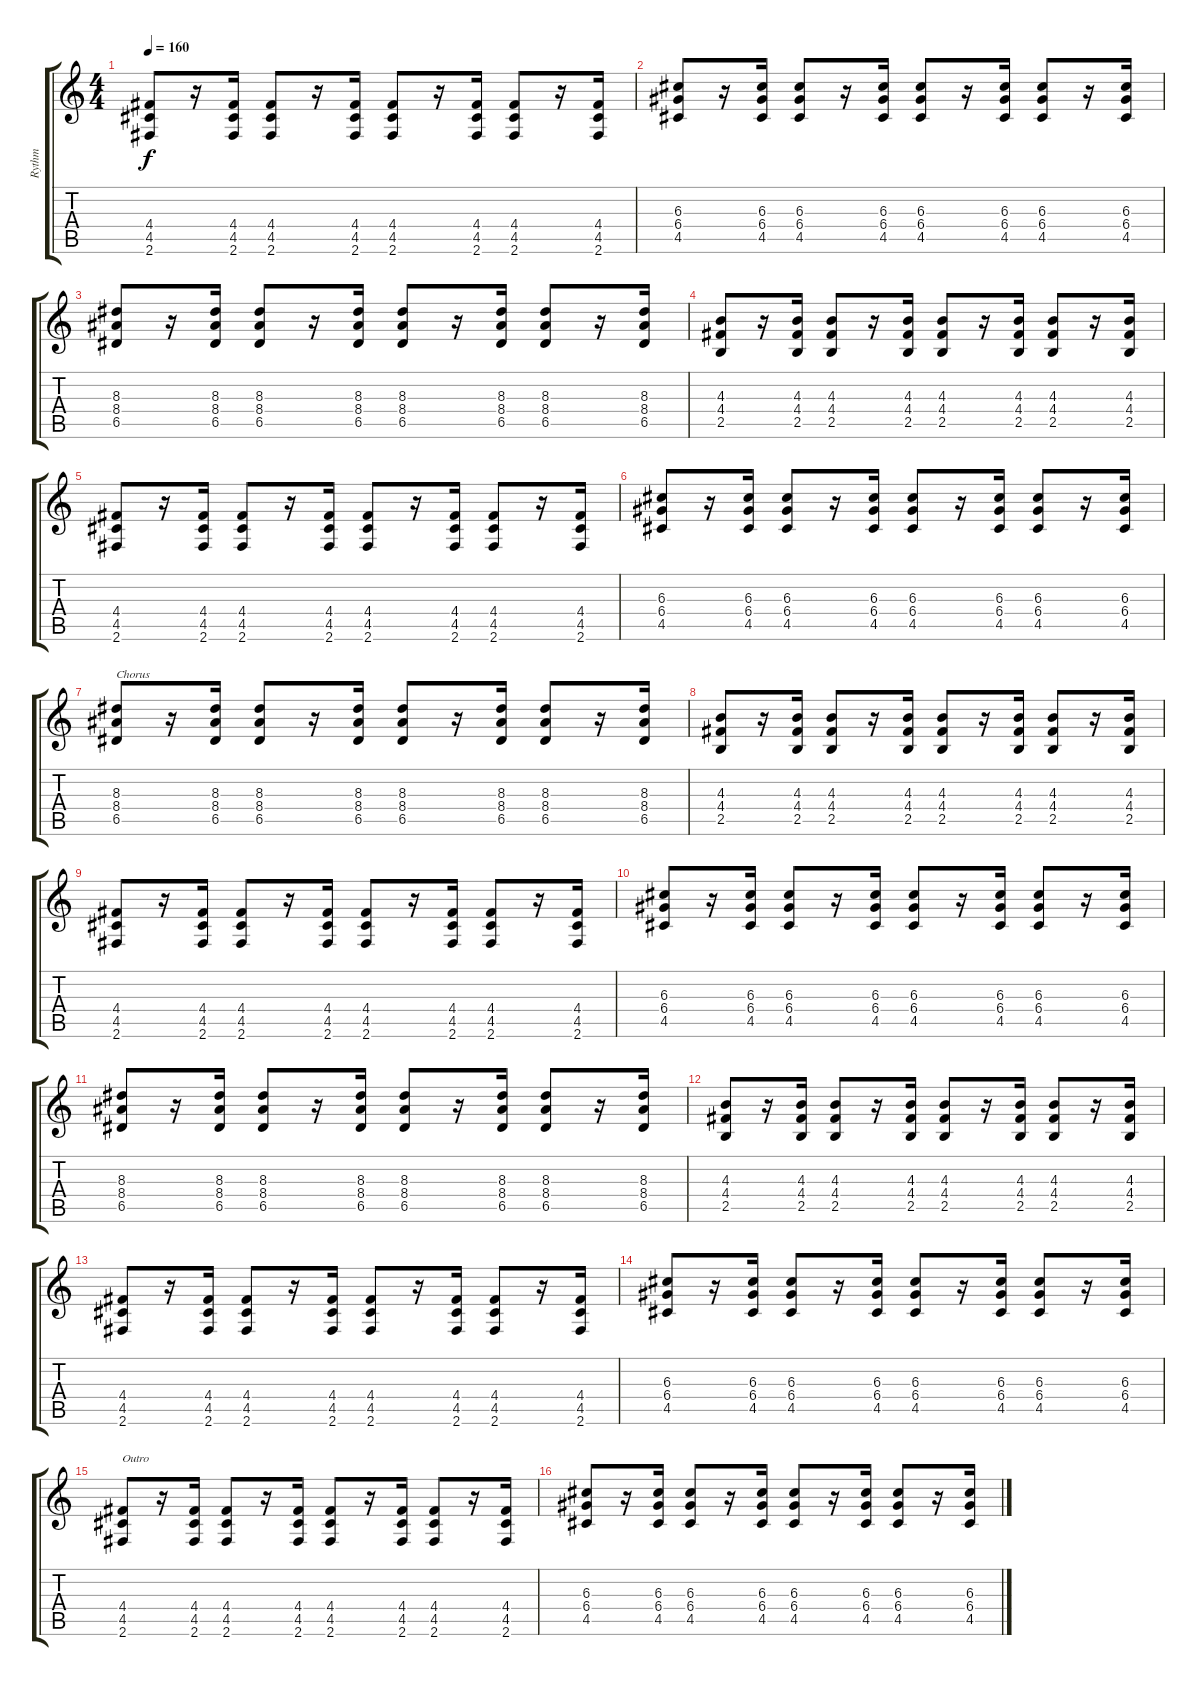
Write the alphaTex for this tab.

\track ("Rythm" "Rythm") {instrument distortionguitar}
\staff {score tabs}
\tuning (E4 B3 G3 D3 A2 E2) {hide}
\ts (4 4)
\tempo 160
\clef g2
\ks c
(4.4 4.5 2.6).8{dy f} r.16 (4.4 4.5 2.6).16 (4.4 4.5 2.6).8 r.16 (4.4 4.5 2.6).16 (4.4 4.5 2.6).8 r.16 (4.4 4.5 2.6).16 (4.4 4.5 2.6).8 r.16 (4.4 4.5 2.6).16 |
(6.3 6.4 4.5).8 r.16 (6.3 6.4 4.5).16 (6.3 6.4 4.5).8 r.16 (6.3 6.4 4.5).16 (6.3 6.4 4.5).8 r.16 (6.3 6.4 4.5).16 (6.3 6.4 4.5).8 r.16 (6.3 6.4 4.5).16 |
(8.3 8.4 6.5).8 r.16 (8.3 8.4 6.5).16 (8.3 8.4 6.5).8 r.16 (8.3 8.4 6.5).16 (8.3 8.4 6.5).8 r.16 (8.3 8.4 6.5).16 (8.3 8.4 6.5).8 r.16 (8.3 8.4 6.5).16 |
(4.3 4.4 2.5).8 r.16 (4.3 4.4 2.5).16 (4.3 4.4 2.5).8 r.16 (4.3 4.4 2.5).16 (4.3 4.4 2.5).8 r.16 (4.3 4.4 2.5).16 (4.3 4.4 2.5).8 r.16 (4.3 4.4 2.5).16 |
(4.4 4.5 2.6).8 r.16 (4.4 4.5 2.6).16 (4.4 4.5 2.6).8 r.16 (4.4 4.5 2.6).16 (4.4 4.5 2.6).8 r.16 (4.4 4.5 2.6).16 (4.4 4.5 2.6).8 r.16 (4.4 4.5 2.6).16 |
(6.3 6.4 4.5).8 r.16 (6.3 6.4 4.5).16 (6.3 6.4 4.5).8 r.16 (6.3 6.4 4.5).16 (6.3 6.4 4.5).8 r.16 (6.3 6.4 4.5).16 (6.3 6.4 4.5).8 r.16 (6.3 6.4 4.5).16 |
(8.3 8.4 6.5).8{txt "Chorus"} r.16 (8.3 8.4 6.5).16 (8.3 8.4 6.5).8 r.16 (8.3 8.4 6.5).16 (8.3 8.4 6.5).8 r.16 (8.3 8.4 6.5).16 (8.3 8.4 6.5).8 r.16 (8.3 8.4 6.5).16 |
(4.3 4.4 2.5).8 r.16 (4.3 4.4 2.5).16 (4.3 4.4 2.5).8 r.16 (4.3 4.4 2.5).16 (4.3 4.4 2.5).8 r.16 (4.3 4.4 2.5).16 (4.3 4.4 2.5).8 r.16 (4.3 4.4 2.5).16 |
(4.4 4.5 2.6).8 r.16 (4.4 4.5 2.6).16 (4.4 4.5 2.6).8 r.16 (4.4 4.5 2.6).16 (4.4 4.5 2.6).8 r.16 (4.4 4.5 2.6).16 (4.4 4.5 2.6).8 r.16 (4.4 4.5 2.6).16 |
(6.3 6.4 4.5).8 r.16 (6.3 6.4 4.5).16 (6.3 6.4 4.5).8 r.16 (6.3 6.4 4.5).16 (6.3 6.4 4.5).8 r.16 (6.3 6.4 4.5).16 (6.3 6.4 4.5).8 r.16 (6.3 6.4 4.5).16 |
(8.3 8.4 6.5).8 r.16 (8.3 8.4 6.5).16 (8.3 8.4 6.5).8 r.16 (8.3 8.4 6.5).16 (8.3 8.4 6.5).8 r.16 (8.3 8.4 6.5).16 (8.3 8.4 6.5).8 r.16 (8.3 8.4 6.5).16 |
(4.3 4.4 2.5).8 r.16 (4.3 4.4 2.5).16 (4.3 4.4 2.5).8 r.16 (4.3 4.4 2.5).16 (4.3 4.4 2.5).8 r.16 (4.3 4.4 2.5).16 (4.3 4.4 2.5).8 r.16 (4.3 4.4 2.5).16 |
(4.4 4.5 2.6).8 r.16 (4.4 4.5 2.6).16 (4.4 4.5 2.6).8 r.16 (4.4 4.5 2.6).16 (4.4 4.5 2.6).8 r.16 (4.4 4.5 2.6).16 (4.4 4.5 2.6).8 r.16 (4.4 4.5 2.6).16 |
(6.3 6.4 4.5).8 r.16 (6.3 6.4 4.5).16 (6.3 6.4 4.5).8 r.16 (6.3 6.4 4.5).16 (6.3 6.4 4.5).8 r.16 (6.3 6.4 4.5).16 (6.3 6.4 4.5).8 r.16 (6.3 6.4 4.5).16 |
(4.4 4.5 2.6).8{txt "Outro"} r.16 (4.4 4.5 2.6).16 (4.4 4.5 2.6).8 r.16 (4.4 4.5 2.6).16 (4.4 4.5 2.6).8 r.16 (4.4 4.5 2.6).16 (4.4 4.5 2.6).8 r.16 (4.4 4.5 2.6).16 |
(6.3 6.4 4.5).8 r.16 (6.3 6.4 4.5).16 (6.3 6.4 4.5).8 r.16 (6.3 6.4 4.5).16 (6.3 6.4 4.5).8 r.16 (6.3 6.4 4.5).16 (6.3 6.4 4.5).8 r.16 (6.3 6.4 4.5).16
